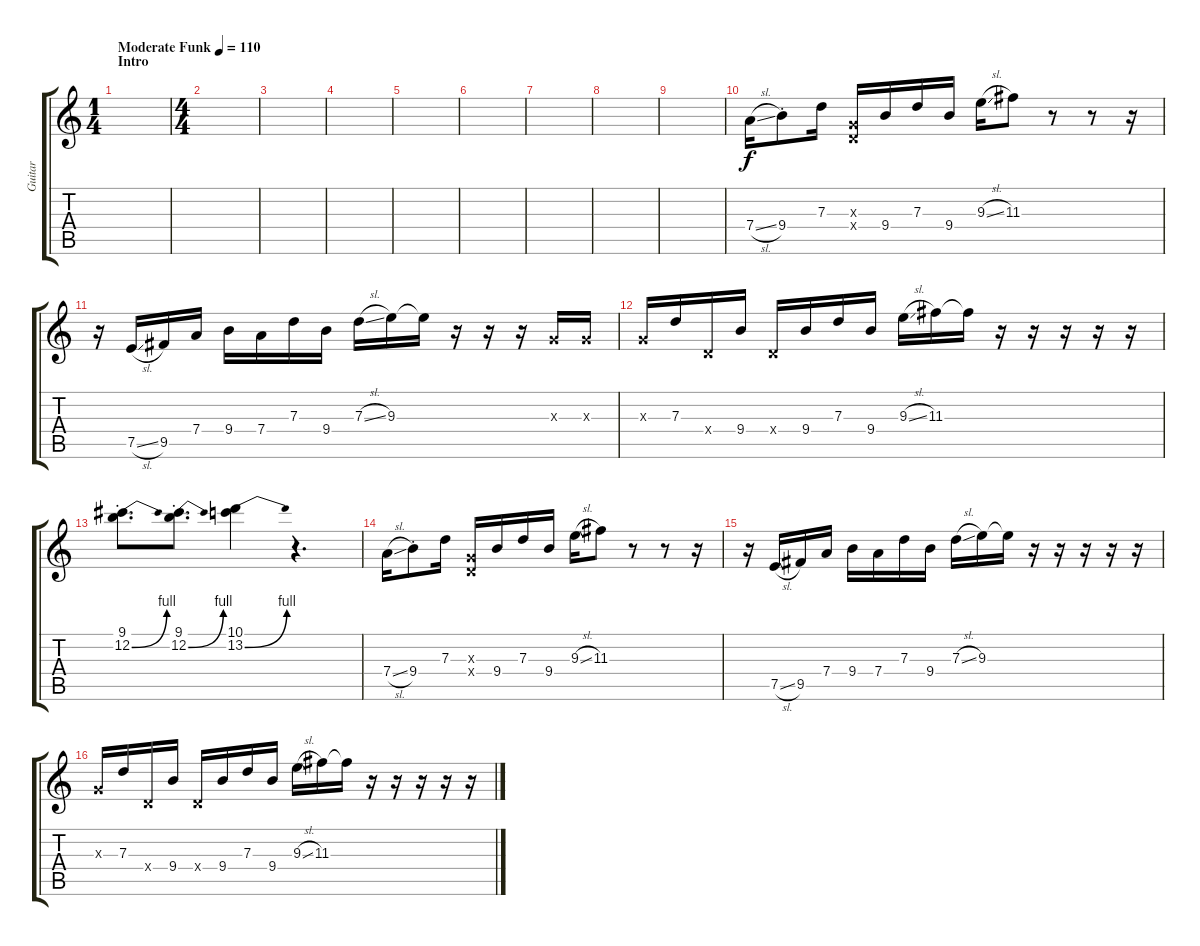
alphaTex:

\track ("Guitar" "Guitar") {instrument electricguitarclean}
\staff {score tabs}
\tuning (E4 B3 G3 D3 A2 E2) {hide}
\ts (1 4)
\section ("" "Intro")
\tempo (110 "Moderate Funk")
\clef g2
\ks c
|
\ts (4 4)
|
|
|
|
|
|
|
|
7.4{sl}.16 9.4{st}.8 7.3.16 (0.3{x} 0.4{x}).16 9.4.16 7.3.16 9.4.16 9.3{sl}.16 11.3.8 r.8 r.8 r.16 |
r.16 7.5{sl}.16 9.5.16 7.4.16 9.4.16 7.4.16 7.3.16 9.4.16 7.3{sl}.16 9.3.16 9.3{t}.16 r.16 r.16 r.16 0.3{x}.16 0.3{x}.16 |
0.3{x}.16 7.3.16 0.4{x}.16 9.4.16 0.4{x}.16 9.4.16 7.3.16 9.4.16 9.3{sl}.16 11.3.16 11.3{t}.16 r.16 r.16 r.16 r.16 r.16 |
(9.1{st} 12.2{be (bend 0 0 60 4) st}).8{d} (9.1{st} 12.2{be (bend 0 0 60 4) st}).8{d} (10.1 13.2{be (bend 0 0 60 4)}).4 r.4{d} |
7.4{sl}.16 9.4{st}.8 7.3.16 (0.3{x} 0.4{x}).16 9.4.16 7.3.16 9.4.16 9.3{sl}.16 11.3.8 r.8 r.8 r.16 |
r.16 7.5{sl}.16 9.5.16 7.4.16 9.4.16 7.4.16 7.3.16 9.4.16 7.3{sl}.16 9.3.16 9.3{t}.16 r.16 r.16 r.16 r.16 r.16 |
0.3{x}.16 7.3.16 0.4{x}.16 9.4.16 0.4{x}.16 9.4.16 7.3.16 9.4.16 9.3{sl}.16 11.3.16 11.3{t}.16 r.16 r.16 r.16 r.16 r.16
